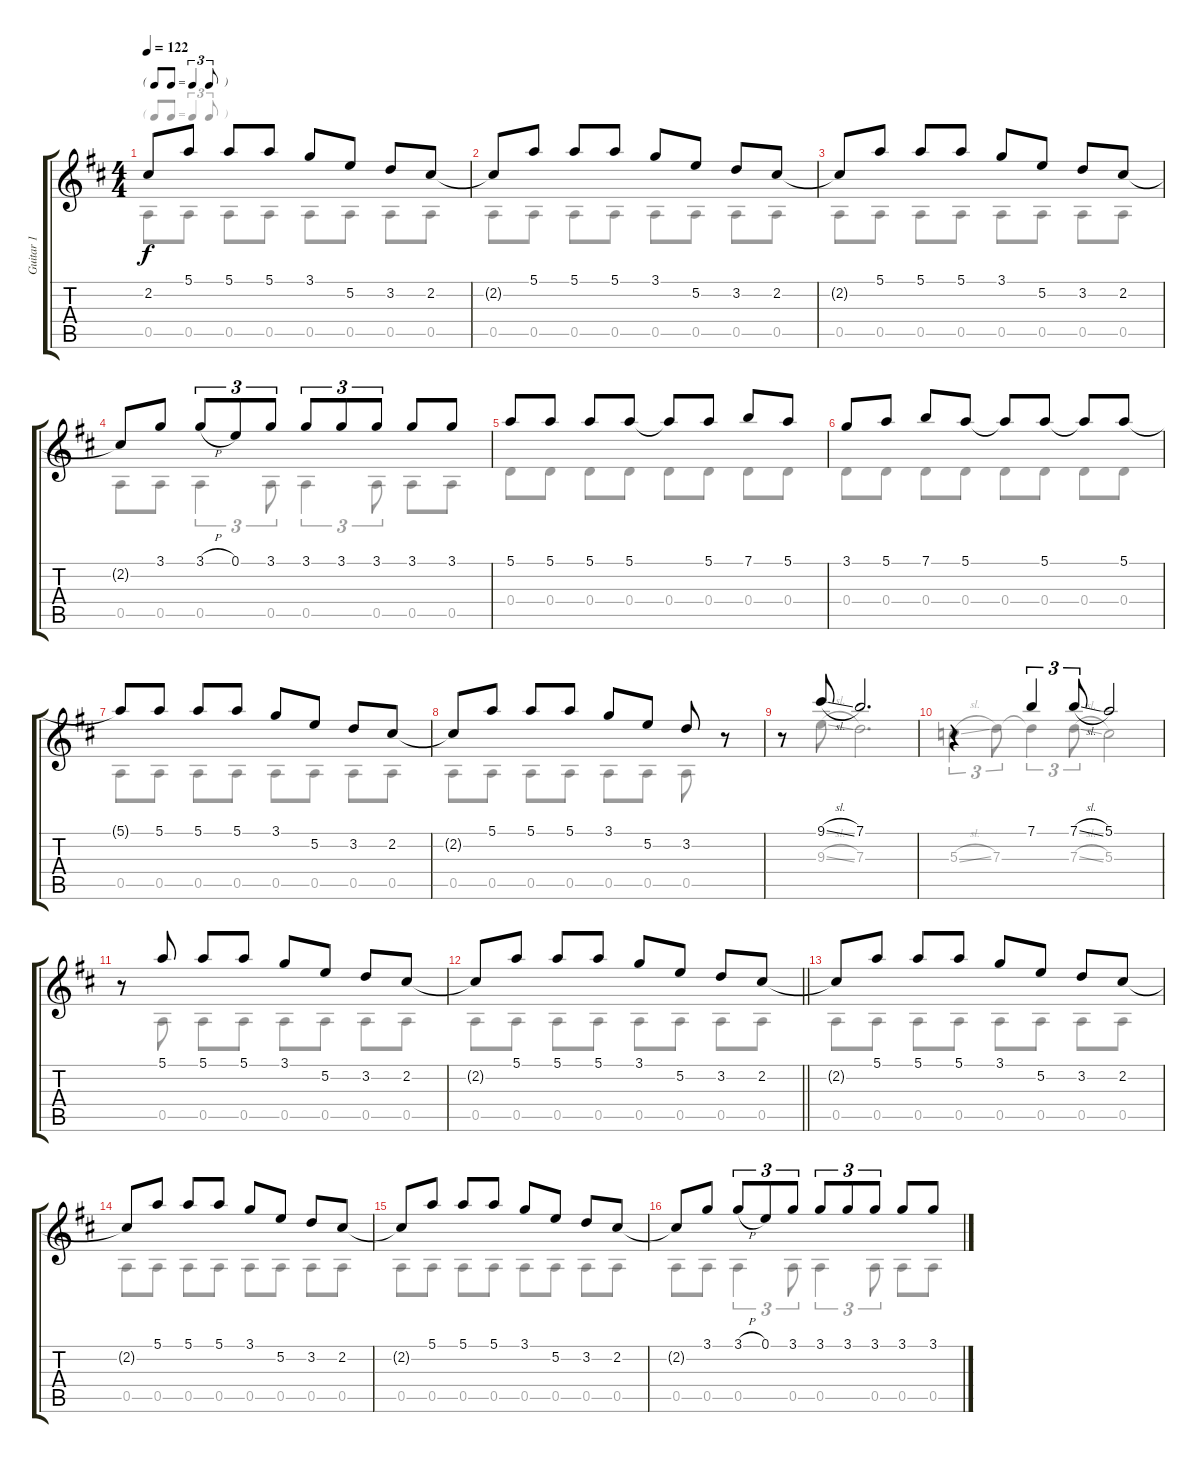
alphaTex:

\track ("Guitar 1" "Guitar 1") {instrument acousticguitarsteel}
\staff {score tabs}
\tuning (E4 B3 G3 D3 A2 E2) {hide}
\voice
\ts (4 4)
\tf triplet8th
\tempo 122
\clef g2
\ks d
2.2{t}.8{dy f} 5.1.8 5.1.8 5.1.8 3.1.8 5.2.8 3.2.8 2.2.8 |
2.2{t}.8 5.1.8 5.1.8 5.1.8 3.1.8 5.2.8 3.2.8 2.2.8 |
2.2{t}.8 5.1.8 5.1.8 5.1.8 3.1.8 5.2.8 3.2.8 2.2.8 |
2.2{t}.8 3.1.8 3.1{h}.8{tu (3 2)} 0.1.8{tu (3 2)} 3.1.8{tu (3 2)} 3.1.8{tu (3 2)} 3.1.8{tu (3 2)} 3.1.8{tu (3 2)} 3.1.8 3.1.8 |
5.1.8 5.1.8 5.1.8 5.1.8 5.1{t}.8 5.1.8 7.1.8 5.1.8 |
3.1.8 5.1.8 7.1.8 5.1.8 5.1{t}.8 5.1.8 5.1{t}.8 5.1.8 |
5.1{t}.8 5.1.8 5.1.8 5.1.8 3.1.8 5.2.8 3.2.8 2.2.8 |
2.2{t}.8 5.1.8 5.1.8 5.1.8 3.1.8 5.2.8 3.2.8 r.8 |
r.8 9.1{sl}.8 7.1.2{d} |
r.4 7.1.4{tu (3 2)} 7.1{sl}.8{tu (3 2)} 5.1.2 |
r.8 5.1.8 5.1.8 5.1.8 3.1.8 5.2.8 3.2.8 2.2.8 |
\barLineRight lightlight
2.2{t}.8 5.1.8 5.1.8 5.1.8 3.1.8 5.2.8 3.2.8 2.2.8 |
2.2{t}.8 5.1.8 5.1.8 5.1.8 3.1.8 5.2.8 3.2.8 2.2.8 |
2.2{t}.8 5.1.8 5.1.8 5.1.8 3.1.8 5.2.8 3.2.8 2.2.8 |
2.2{t}.8 5.1.8 5.1.8 5.1.8 3.1.8 5.2.8 3.2.8 2.2.8 |
2.2{t}.8 3.1.8 3.1{h}.8{tu (3 2)} 0.1.8{tu (3 2)} 3.1.8{tu (3 2)} 3.1.8{tu (3 2)} 3.1.8{tu (3 2)} 3.1.8{tu (3 2)} 3.1.8 3.1.8
\voice
\clef g2
\ottava regular
\simile none
\ks d
0.5.8{dy f} 0.5.8 0.5.8 0.5.8 0.5.8 0.5.8 0.5.8 0.5.8 |
0.5.8 0.5.8 0.5.8 0.5.8 0.5.8 0.5.8 0.5.8 0.5.8 |
0.5.8 0.5.8 0.5.8 0.5.8 0.5.8 0.5.8 0.5.8 0.5.8 |
0.5.8 0.5.8 0.5.4{tu (3 2)} 0.5.8{tu (3 2)} 0.5.4{tu (3 2)} 0.5.8{tu (3 2)} 0.5.8 0.5.8 |
0.4.8 0.4.8 0.4.8 0.4.8 0.4.8 0.4.8 0.4.8 0.4.8 |
0.4.8 0.4.8 0.4.8 0.4.8 0.4.8 0.4.8 0.4.8 0.4.8 |
0.5.8 0.5.8 0.5.8 0.5.8 0.5.8 0.5.8 0.5.8 0.5.8 |
0.5.8 0.5.8 0.5.8 0.5.8 0.5.8 0.5.8 0.5.8 r.8 |
r.8 9.3{sl}.8 7.3.2{d} |
5.3{sl}.4{tu (3 2)} 7.3.8{tu (3 2)} 7.3{t}.4{tu (3 2)} 7.3{sl}.8{tu (3 2)} 5.3.2 |
r.8 0.5.8 0.5.8 0.5.8 0.5.8 0.5.8 0.5.8 0.5.8 |
\barLineRight lightlight
0.5.8 0.5.8 0.5.8 0.5.8 0.5.8 0.5.8 0.5.8 0.5.8 |
0.5.8 0.5.8 0.5.8 0.5.8 0.5.8 0.5.8 0.5.8 0.5.8 |
0.5.8 0.5.8 0.5.8 0.5.8 0.5.8 0.5.8 0.5.8 0.5.8 |
0.5.8 0.5.8 0.5.8 0.5.8 0.5.8 0.5.8 0.5.8 0.5.8 |
0.5.8 0.5.8 0.5.4{tu (3 2)} 0.5.8{tu (3 2)} 0.5.4{tu (3 2)} 0.5.8{tu (3 2)} 0.5.8 0.5.8
